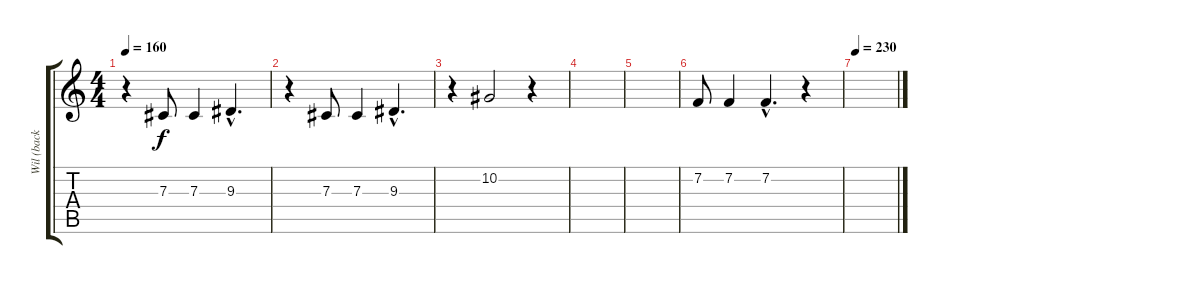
\track ("Wil (back vocal)" "Wil (back ") {instrument clarinet}
\staff {score tabs}
\tuning (Eb4 Bb3 Gb3 Db3 Ab2 Db2) {hide}
\ts (4 4)
\tempo 160
\clef g2
\ks c
r.4{dy f} 7.3.8 7.3.4 9.3{hac}.4{d} |
r.4 7.3.8 7.3.4 9.3{hac}.4{d} |
r.4 10.2.2 r.4 |
|
|
7.2.8 7.2.4 7.2{hac}.4{d} r.4 |
\tempo 230
